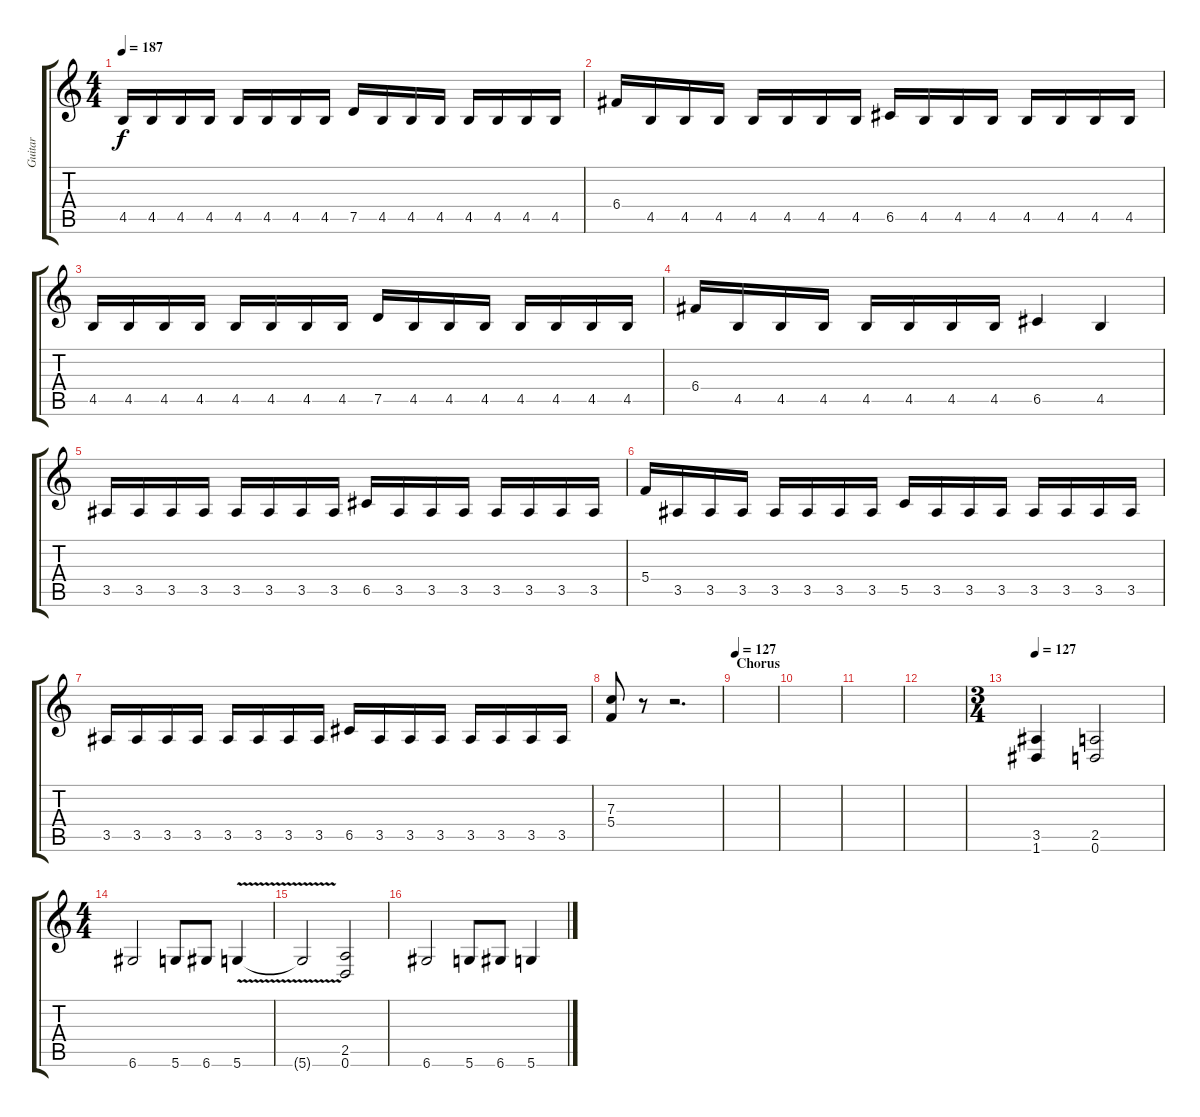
\track ("Guitar" "Guitar") {instrument distortionguitar}
\staff {score tabs}
\tuning (D4 A3 F3 C3 G2 D2) {hide}
\ts (4 4)
\tempo 187
\clef g2
\ks c
4.5.16{dy f} 4.5.16 4.5.16 4.5.16 4.5.16 4.5.16 4.5.16 4.5.16 7.5.16 4.5.16 4.5.16 4.5.16 4.5.16 4.5.16 4.5.16 4.5.16 |
6.4.16 4.5.16 4.5.16 4.5.16 4.5.16 4.5.16 4.5.16 4.5.16 6.5.16 4.5.16 4.5.16 4.5.16 4.5.16 4.5.16 4.5.16 4.5.16 |
4.5.16 4.5.16 4.5.16 4.5.16 4.5.16 4.5.16 4.5.16 4.5.16 7.5.16 4.5.16 4.5.16 4.5.16 4.5.16 4.5.16 4.5.16 4.5.16 |
6.4.16 4.5.16 4.5.16 4.5.16 4.5.16 4.5.16 4.5.16 4.5.16 6.5.4 4.5.4 |
3.5.16 3.5.16 3.5.16 3.5.16 3.5.16 3.5.16 3.5.16 3.5.16 6.5.16 3.5.16 3.5.16 3.5.16 3.5.16 3.5.16 3.5.16 3.5.16 |
5.4.16 3.5.16 3.5.16 3.5.16 3.5.16 3.5.16 3.5.16 3.5.16 5.5.16 3.5.16 3.5.16 3.5.16 3.5.16 3.5.16 3.5.16 3.5.16 |
3.5.16 3.5.16 3.5.16 3.5.16 3.5.16 3.5.16 3.5.16 3.5.16 6.5.16 3.5.16 3.5.16 3.5.16 3.5.16 3.5.16 3.5.16 3.5.16 |
(7.3 5.4).8 r.8 r.2{d} |
\section ("" "Chorus")
\tempo 127
|
|
|
|
\ts (3 4)
\tempo 127
(3.5 1.6).4 (2.5 0.6).2 |
\ts (4 4)
6.6.2 5.6.8 6.6.8 5.6{v}.4 |
5.6{v t}.2 (2.5 0.6).2 |
6.6.2 5.6.8 6.6.8 5.6.4
